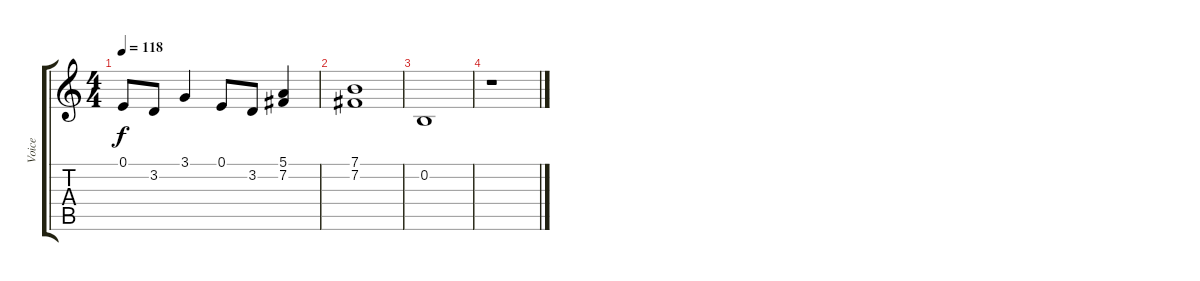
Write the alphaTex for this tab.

\track ("Voice" "Voice") {instrument lead6voice}
\staff {score tabs}
\tuning (E4 B3 G3 D3 A2 E2) {hide}
\ts (4 4)
\tempo 118
\clef g2
\ks c
0.1.8{dy f} 3.2.8 3.1.4 0.1.8 3.2.8 (5.1 7.2).4 |
(7.1 7.2).1 |
0.2.1 |
r.1
